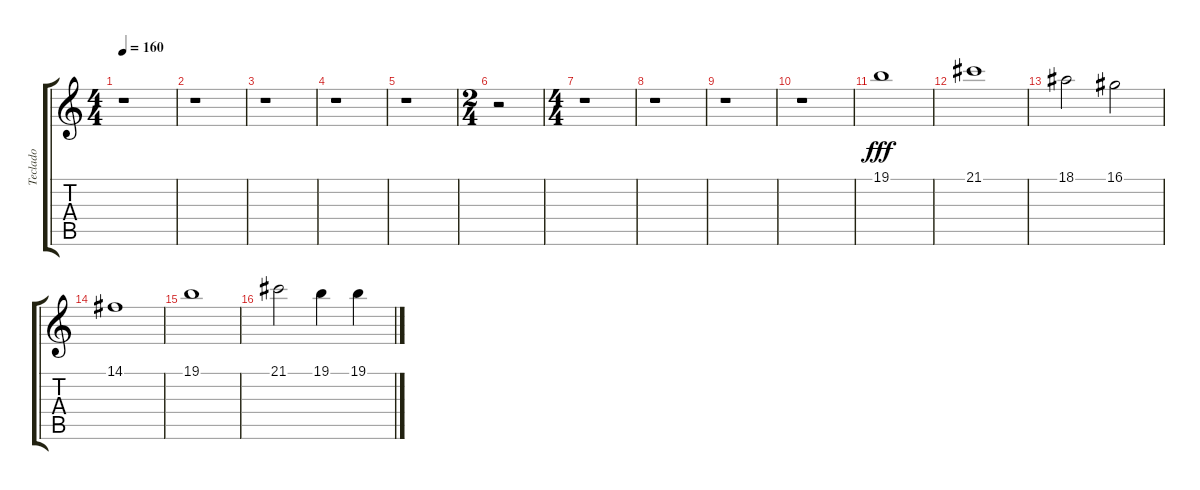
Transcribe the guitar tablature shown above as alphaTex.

\track ("Teclado" "Teclado") {instrument stringensemble1}
\staff {score tabs}
\tuning (E4 B3 G3 D3 A2 E2) {hide}
\ts (4 4)
\tempo 160
\clef g2
\ks c
r.1{dy fff} |
r.1 |
r.1 |
r.1 |
r.1 |
\ts (2 4)
r.2 |
\ts (4 4)
r.1 |
r.1 |
r.1 |
r.1{volume 14} |
19.1.1 |
21.1.1 |
18.1.2 16.1.2 |
14.1.1 |
19.1.1 |
21.1.2 19.1.4 19.1.4
